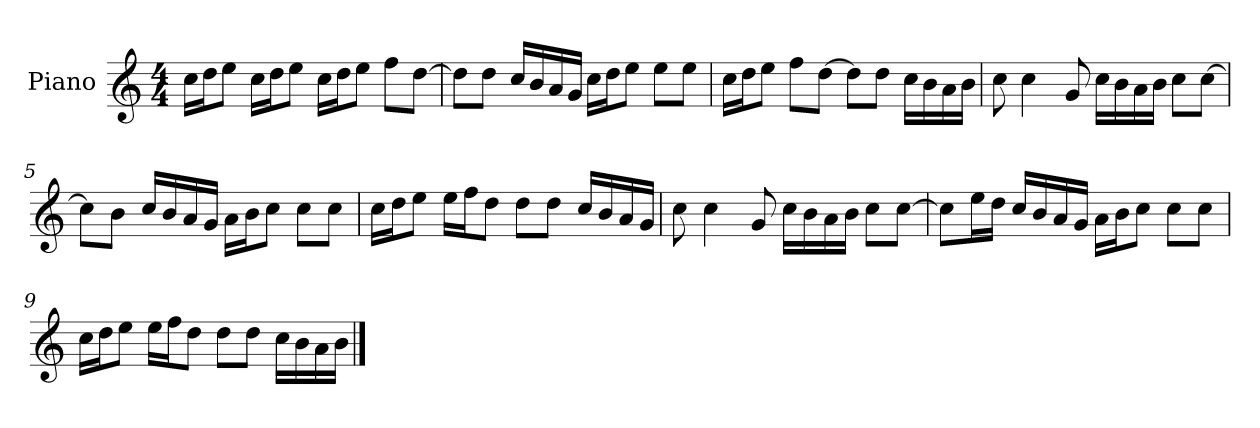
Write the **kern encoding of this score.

**kern
*part1
*staff1
*I"Piano
*I'P-no
*clefG2
*k[]
*M4/4
*MM90
=1
16cc\LL
16dd\J
8ee\J
16cc\LL
16dd\J
8ee\J
16cc\LL
16dd\J
8ee\J
8ff\L
[8dd\J
=2
8dd\L]
8dd\J
16cc/LL
16b/
16a/
16g/JJ
16cc\LL
16dd\J
8ee\J
8ee\L
8ee\J
=3
16cc\LL
16dd\J
8ee\J
8ff\L
[8dd\J
8dd\L]
8dd\J
16cc\LL
16b\
16a\
16b\JJ
=4
8cc\
4cc\
8g/
16cc\LL
16b\
16a\
16b\JJ
8cc\L
[8cc\J
!!LO:LB:g=z
=5
8cc\L]
8b\J
16cc/LL
16b/
16a/
16g/JJ
16a\LL
16b\J
8cc\J
8cc\L
8cc\J
=6
16cc\LL
16dd\J
8ee\J
16ee\LL
16ff\J
8dd\J
8dd\L
8dd\J
16cc/LL
16b/
16a/
16g/JJ
=7
8cc\
4cc\
8g/
16cc\LL
16b\
16a\
16b\JJ
8cc\L
[8cc\J
=8
8cc\L]
16ee\L
16dd\JJ
16cc/LL
16b/
16a/
16g/JJ
16a\LL
16b\J
8cc\J
8cc\L
8cc\J
!!LO:LB:g=z
=9
16cc\LL
16dd\J
8ee\J
16ee\LL
16ff\J
8dd\J
8dd\L
8dd\J
16cc\LL
16b\
16a\
16b\JJ
==
*-
